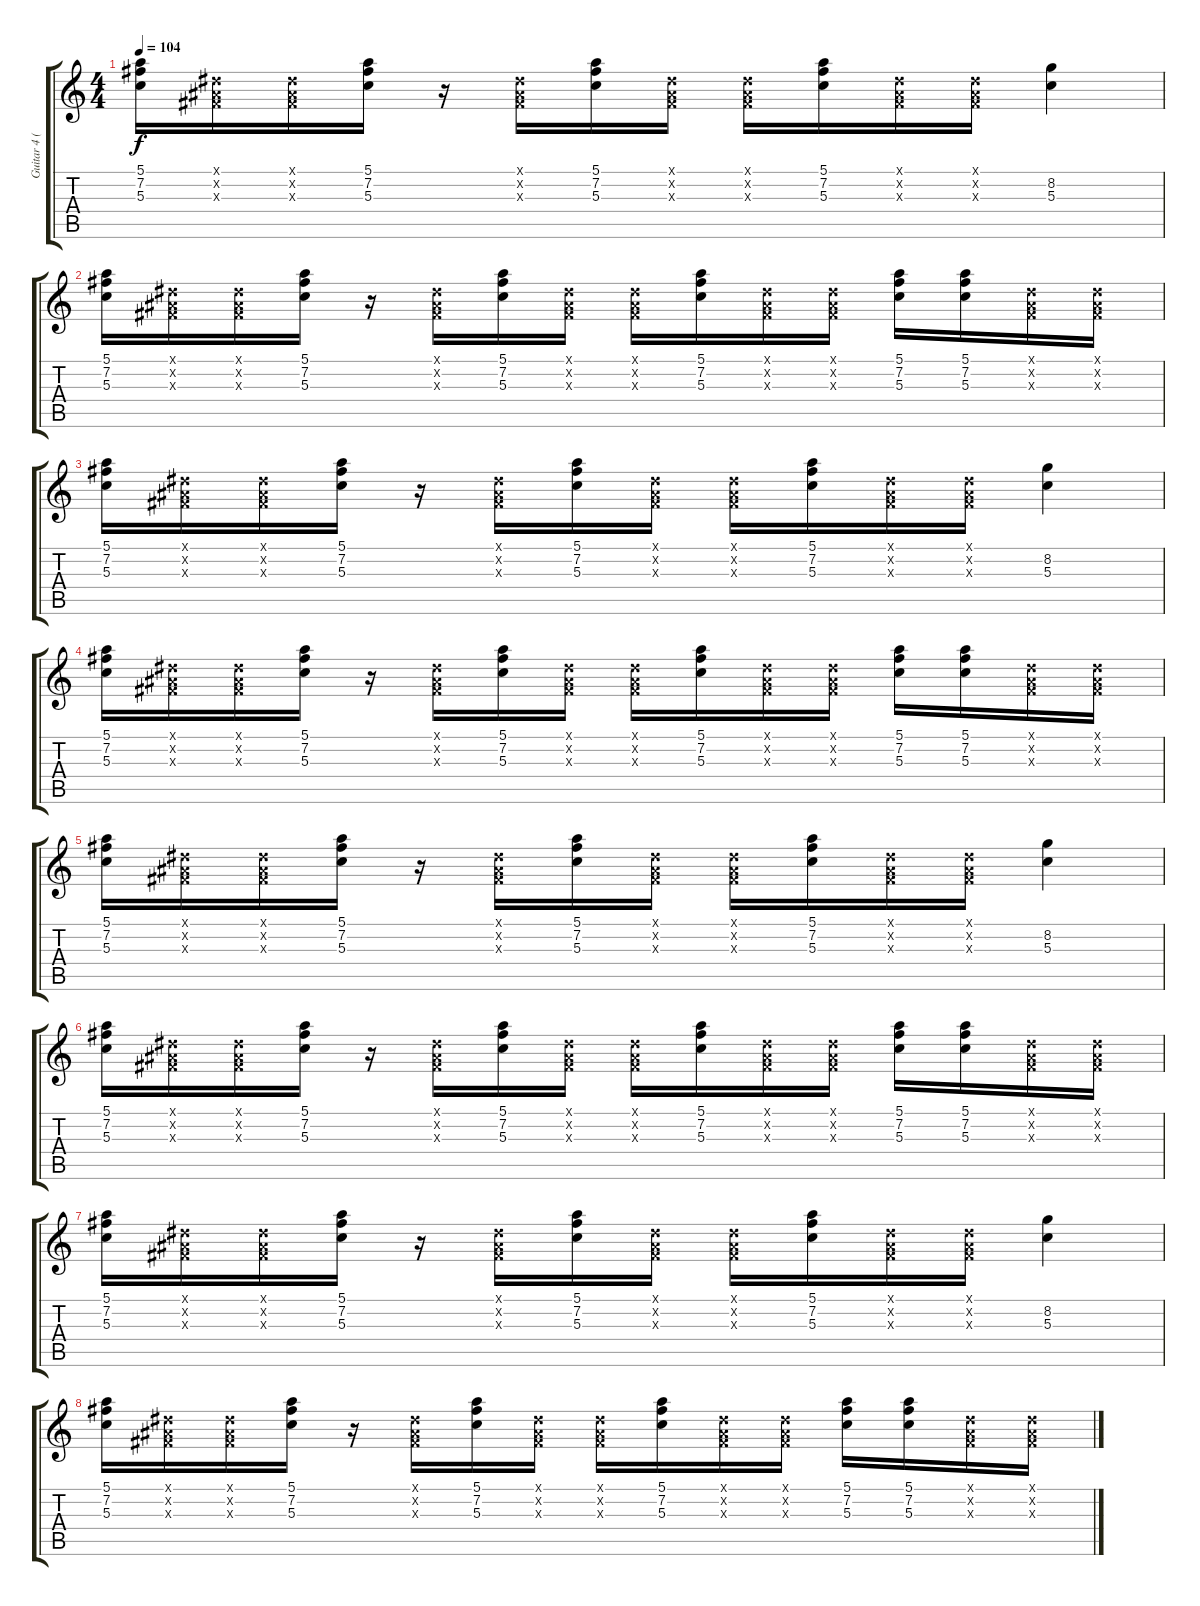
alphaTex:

\track ("Guitar 4 (Clean Tone)" "Guitar 4 (") {instrument electricguitarclean}
\staff {score tabs}
\tuning (E4 B3 G3 D3 A2 E2) {hide}
\ts (4 4)
\tempo 104
\clef g2
\ks c
(5.1 7.2 5.3).16{dy f} (-1.1{x} -1.2{x} -1.3{x}).16 (-1.1{x} -1.2{x} -1.3{x}).16 (5.1 7.2 5.3).16 r.16 (-1.1{x} -1.2{x} -1.3{x}).16 (5.1 7.2 5.3).16 (-1.1{x} -1.2{x} -1.3{x}).16 (-1.1{x} -1.2{x} -1.3{x}).16 (5.1 7.2 5.3).16 (-1.1{x} -1.2{x} -1.3{x}).16 (-1.1{x} -1.2{x} -1.3{x}).16 (8.2 5.3).4 |
(5.1 7.2 5.3).16 (-1.1{x} -1.2{x} -1.3{x}).16 (-1.1{x} -1.2{x} -1.3{x}).16 (5.1 7.2 5.3).16 r.16 (-1.1{x} -1.2{x} -1.3{x}).16 (5.1 7.2 5.3).16 (-1.1{x} -1.2{x} -1.3{x}).16 (-1.1{x} -1.2{x} -1.3{x}).16 (5.1 7.2 5.3).16 (-1.1{x} -1.2{x} -1.3{x}).16 (-1.1{x} -1.2{x} -1.3{x}).16 (5.1 7.2 5.3).16 (5.1 7.2 5.3).16 (-1.1{x} -1.2{x} -1.3{x}).16 (-1.1{x} -1.2{x} -1.3{x}).16 |
(5.1 7.2 5.3).16 (-1.1{x} -1.2{x} -1.3{x}).16 (-1.1{x} -1.2{x} -1.3{x}).16 (5.1 7.2 5.3).16 r.16 (-1.1{x} -1.2{x} -1.3{x}).16 (5.1 7.2 5.3).16 (-1.1{x} -1.2{x} -1.3{x}).16 (-1.1{x} -1.2{x} -1.3{x}).16 (5.1 7.2 5.3).16 (-1.1{x} -1.2{x} -1.3{x}).16 (-1.1{x} -1.2{x} -1.3{x}).16 (8.2 5.3).4 |
(5.1 7.2 5.3).16 (-1.1{x} -1.2{x} -1.3{x}).16 (-1.1{x} -1.2{x} -1.3{x}).16 (5.1 7.2 5.3).16 r.16 (-1.1{x} -1.2{x} -1.3{x}).16 (5.1 7.2 5.3).16 (-1.1{x} -1.2{x} -1.3{x}).16 (-1.1{x} -1.2{x} -1.3{x}).16 (5.1 7.2 5.3).16 (-1.1{x} -1.2{x} -1.3{x}).16 (-1.1{x} -1.2{x} -1.3{x}).16 (5.1 7.2 5.3).16 (5.1 7.2 5.3).16 (-1.1{x} -1.2{x} -1.3{x}).16 (-1.1{x} -1.2{x} -1.3{x}).16 |
(5.1 7.2 5.3).16 (-1.1{x} -1.2{x} -1.3{x}).16 (-1.1{x} -1.2{x} -1.3{x}).16 (5.1 7.2 5.3).16 r.16 (-1.1{x} -1.2{x} -1.3{x}).16 (5.1 7.2 5.3).16 (-1.1{x} -1.2{x} -1.3{x}).16 (-1.1{x} -1.2{x} -1.3{x}).16 (5.1 7.2 5.3).16 (-1.1{x} -1.2{x} -1.3{x}).16 (-1.1{x} -1.2{x} -1.3{x}).16 (8.2 5.3).4 |
(5.1 7.2 5.3).16 (-1.1{x} -1.2{x} -1.3{x}).16 (-1.1{x} -1.2{x} -1.3{x}).16 (5.1 7.2 5.3).16 r.16 (-1.1{x} -1.2{x} -1.3{x}).16 (5.1 7.2 5.3).16 (-1.1{x} -1.2{x} -1.3{x}).16 (-1.1{x} -1.2{x} -1.3{x}).16 (5.1 7.2 5.3).16 (-1.1{x} -1.2{x} -1.3{x}).16 (-1.1{x} -1.2{x} -1.3{x}).16 (5.1 7.2 5.3).16 (5.1 7.2 5.3).16 (-1.1{x} -1.2{x} -1.3{x}).16 (-1.1{x} -1.2{x} -1.3{x}).16 |
(5.1 7.2 5.3).16 (-1.1{x} -1.2{x} -1.3{x}).16 (-1.1{x} -1.2{x} -1.3{x}).16 (5.1 7.2 5.3).16 r.16 (-1.1{x} -1.2{x} -1.3{x}).16 (5.1 7.2 5.3).16 (-1.1{x} -1.2{x} -1.3{x}).16 (-1.1{x} -1.2{x} -1.3{x}).16 (5.1 7.2 5.3).16 (-1.1{x} -1.2{x} -1.3{x}).16 (-1.1{x} -1.2{x} -1.3{x}).16 (8.2 5.3).4 |
(5.1 7.2 5.3).16 (-1.1{x} -1.2{x} -1.3{x}).16 (-1.1{x} -1.2{x} -1.3{x}).16 (5.1 7.2 5.3).16 r.16 (-1.1{x} -1.2{x} -1.3{x}).16 (5.1 7.2 5.3).16 (-1.1{x} -1.2{x} -1.3{x}).16 (-1.1{x} -1.2{x} -1.3{x}).16 (5.1 7.2 5.3).16 (-1.1{x} -1.2{x} -1.3{x}).16 (-1.1{x} -1.2{x} -1.3{x}).16 (5.1 7.2 5.3).16 (5.1 7.2 5.3).16 (-1.1{x} -1.2{x} -1.3{x}).16 (-1.1{x} -1.2{x} -1.3{x}).16
